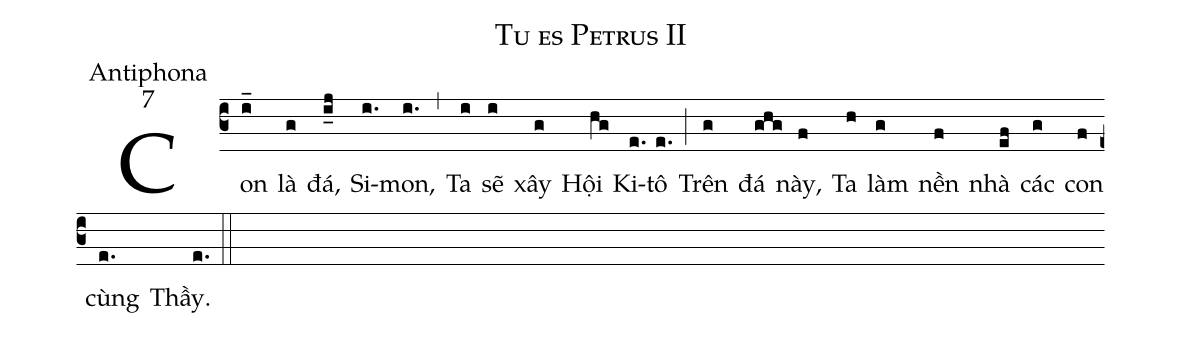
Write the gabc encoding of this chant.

name:Tu es Petrus II;
office-part:Antiphona;
mode:7;
%%
(c3)Con(i_) là(g) đá,(i_j) Si-(i.)mon,(i.) (,) Ta(i) sẽ(i) xây(g) Hội(hg) Ki-(e.)tô(e.) (;)
Trên(g) đá(ghg) này,(f) Ta(h) làm(g) nền(f) nhà(ef) các(g) con(f) cùng(e.) Thầy.(e.) (::)
